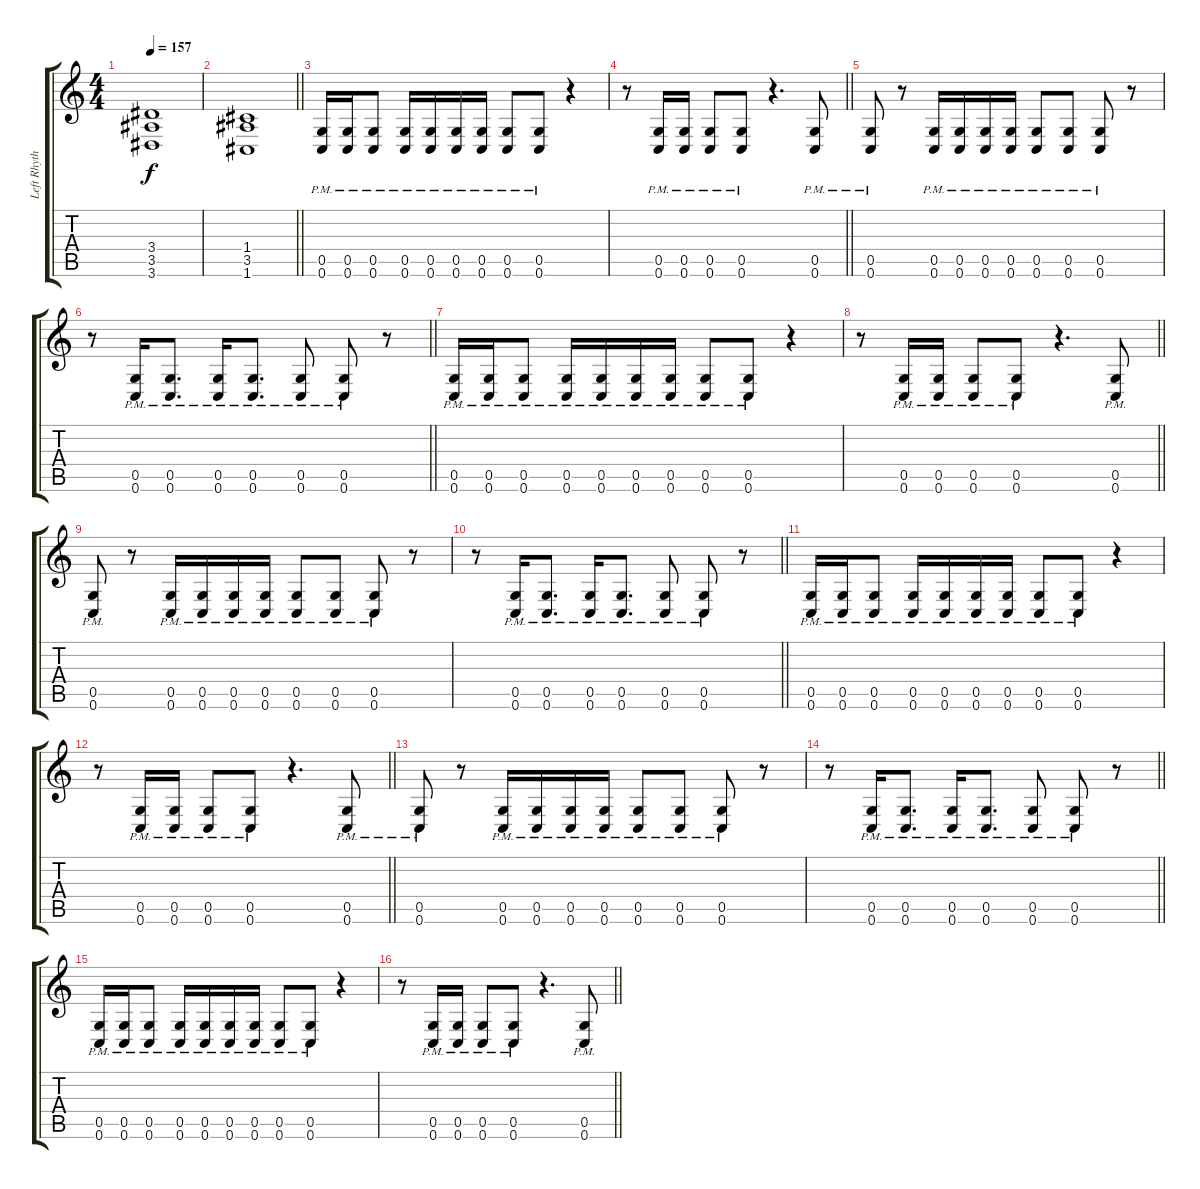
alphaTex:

\track ("Left Rhythm" "Left Rhyth") {instrument distortionguitar}
\staff {score tabs}
\tuning (D4 A3 F3 C3 G2 C2) {hide}
\ts (4 4)
\tempo 157
\clef g2
\ks c
(3.4 3.5 3.6).1{dy f} |
\barLineRight lightlight
(1.4 3.5 1.6).1 |
\section ("" "")
(0.5{pm} 0.6{pm}).16 (0.5{pm} 0.6{pm}).16 (0.5{pm} 0.6{pm}).8 (0.5{pm} 0.6{pm}).16 (0.5{pm} 0.6{pm}).16 (0.5{pm} 0.6{pm}).16 (0.5{pm} 0.6{pm}).16 (0.5{pm} 0.6{pm}).8 (0.5{pm} 0.6{pm}).8 r.4 |
\barLineRight lightlight
r.8 (0.5{pm} 0.6{pm}).16 (0.5{pm} 0.6{pm}).16 (0.5{pm} 0.6{pm}).8 (0.5{pm} 0.6{pm}).8 r.4{d} (0.5{pm} 0.6{pm}).8 |
(0.5{pm} 0.6{pm}).8 r.8 (0.5{pm} 0.6{pm}).16 (0.5{pm} 0.6{pm}).16 (0.5{pm} 0.6{pm}).16 (0.5{pm} 0.6{pm}).16 (0.5{pm} 0.6{pm}).8 (0.5{pm} 0.6{pm}).8 (0.5{pm} 0.6{pm}).8 r.8 |
\barLineRight lightlight
r.8 (0.5{pm} 0.6{pm}).16 (0.5{pm} 0.6{pm}).8{d} (0.5{pm} 0.6{pm}).16 (0.5{pm} 0.6{pm}).8{d} (0.5{pm} 0.6{pm}).8 (0.5{pm} 0.6{pm}).8 r.8 |
(0.5{pm} 0.6{pm}).16 (0.5{pm} 0.6{pm}).16 (0.5{pm} 0.6{pm}).8 (0.5{pm} 0.6{pm}).16 (0.5{pm} 0.6{pm}).16 (0.5{pm} 0.6{pm}).16 (0.5{pm} 0.6{pm}).16 (0.5{pm} 0.6{pm}).8 (0.5{pm} 0.6{pm}).8 r.4 |
\barLineRight lightlight
r.8 (0.5{pm} 0.6{pm}).16 (0.5{pm} 0.6{pm}).16 (0.5{pm} 0.6{pm}).8 (0.5{pm} 0.6{pm}).8 r.4{d} (0.5{pm} 0.6{pm}).8 |
(0.5{pm} 0.6{pm}).8 r.8 (0.5{pm} 0.6{pm}).16 (0.5{pm} 0.6{pm}).16 (0.5{pm} 0.6{pm}).16 (0.5{pm} 0.6{pm}).16 (0.5{pm} 0.6{pm}).8 (0.5{pm} 0.6{pm}).8 (0.5{pm} 0.6{pm}).8 r.8 |
\barLineRight lightlight
r.8 (0.5{pm} 0.6{pm}).16 (0.5{pm} 0.6{pm}).8{d} (0.5{pm} 0.6{pm}).16 (0.5{pm} 0.6{pm}).8{d} (0.5{pm} 0.6{pm}).8 (0.5{pm} 0.6{pm}).8 r.8 |
\section ("" "")
(0.5{pm} 0.6{pm}).16 (0.5{pm} 0.6{pm}).16 (0.5{pm} 0.6{pm}).8 (0.5{pm} 0.6{pm}).16 (0.5{pm} 0.6{pm}).16 (0.5{pm} 0.6{pm}).16 (0.5{pm} 0.6{pm}).16 (0.5{pm} 0.6{pm}).8 (0.5{pm} 0.6{pm}).8 r.4 |
\barLineRight lightlight
r.8 (0.5{pm} 0.6{pm}).16 (0.5{pm} 0.6{pm}).16 (0.5{pm} 0.6{pm}).8 (0.5{pm} 0.6{pm}).8 r.4{d} (0.5{pm} 0.6{pm}).8 |
(0.5{pm} 0.6{pm}).8 r.8 (0.5{pm} 0.6{pm}).16 (0.5{pm} 0.6{pm}).16 (0.5{pm} 0.6{pm}).16 (0.5{pm} 0.6{pm}).16 (0.5{pm} 0.6{pm}).8 (0.5{pm} 0.6{pm}).8 (0.5{pm} 0.6{pm}).8 r.8 |
\barLineRight lightlight
r.8 (0.5{pm} 0.6{pm}).16 (0.5{pm} 0.6{pm}).8{d} (0.5{pm} 0.6{pm}).16 (0.5{pm} 0.6{pm}).8{d} (0.5{pm} 0.6{pm}).8 (0.5{pm} 0.6{pm}).8 r.8 |
(0.5{pm} 0.6{pm}).16 (0.5{pm} 0.6{pm}).16 (0.5{pm} 0.6{pm}).8 (0.5{pm} 0.6{pm}).16 (0.5{pm} 0.6{pm}).16 (0.5{pm} 0.6{pm}).16 (0.5{pm} 0.6{pm}).16 (0.5{pm} 0.6{pm}).8 (0.5{pm} 0.6{pm}).8 r.4 |
\barLineRight lightlight
r.8 (0.5{pm} 0.6{pm}).16 (0.5{pm} 0.6{pm}).16 (0.5{pm} 0.6{pm}).8 (0.5{pm} 0.6{pm}).8 r.4{d} (0.5{pm} 0.6{pm}).8
